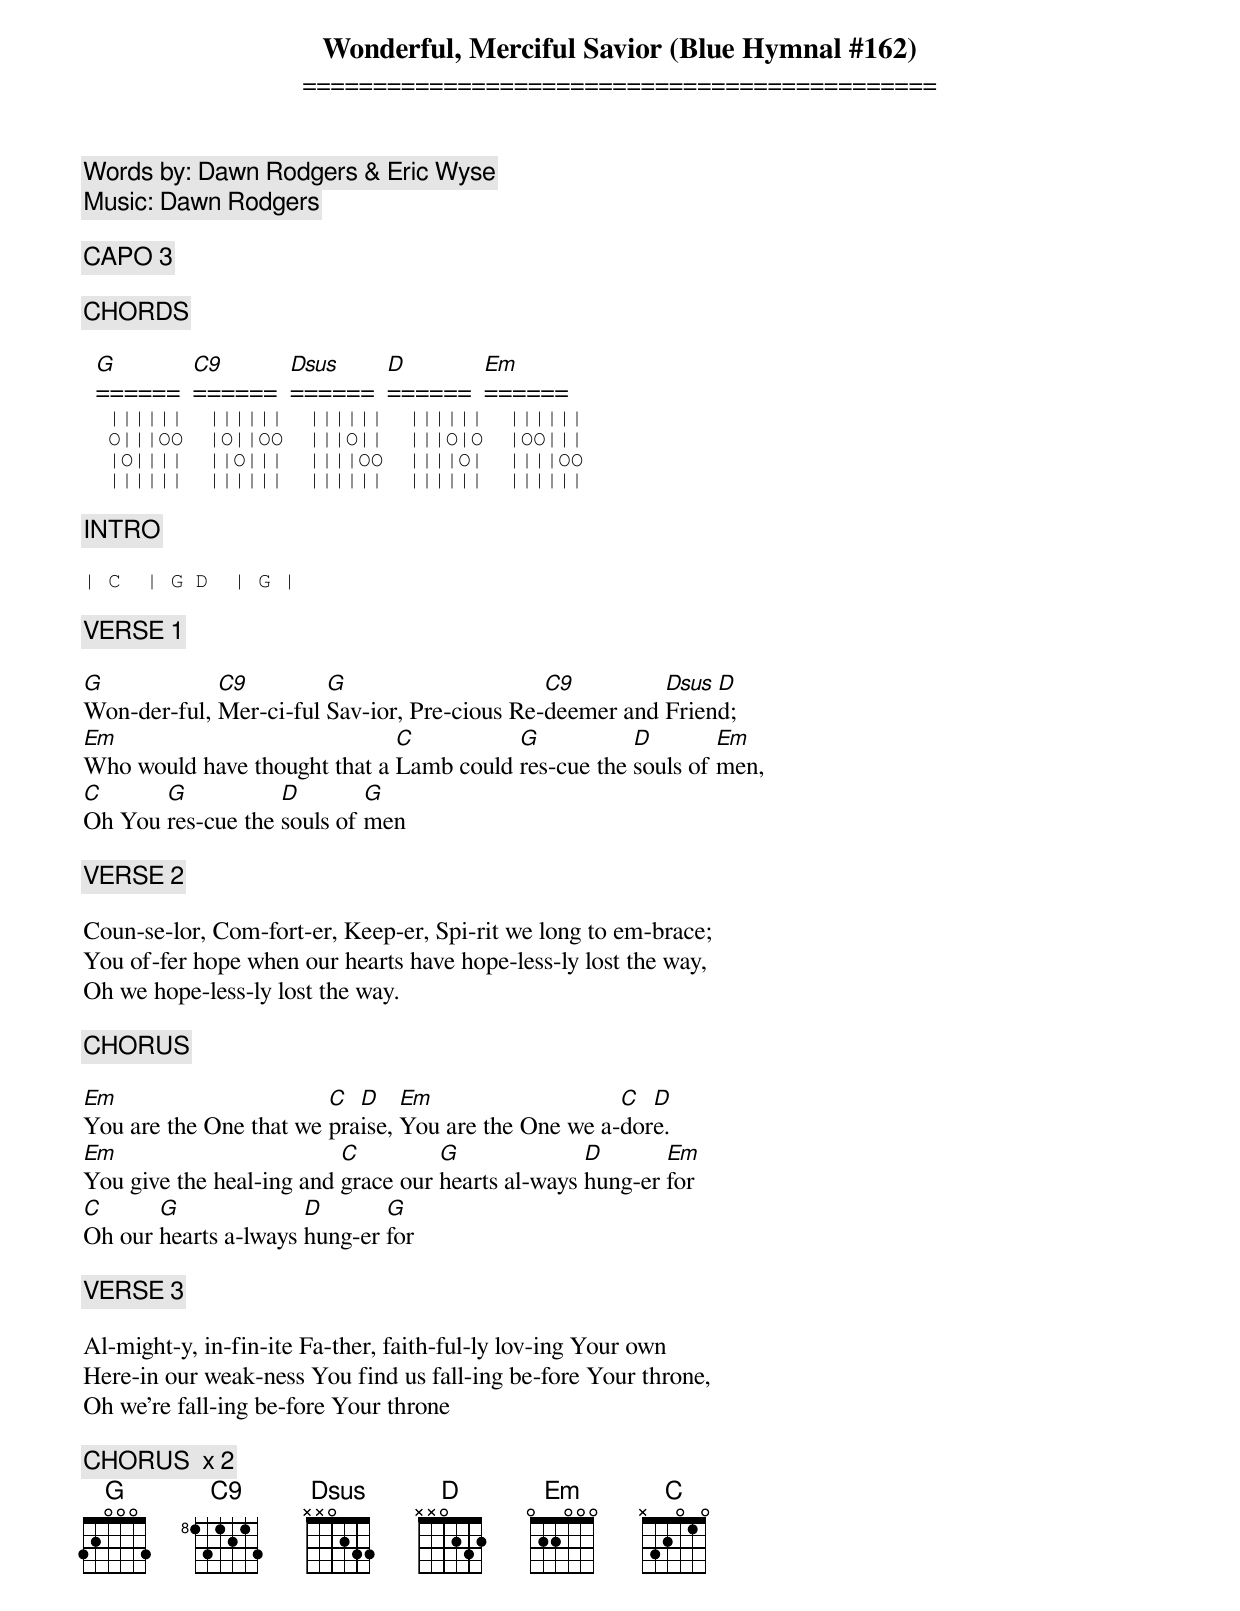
Wonderful, Merciful Savior (Blue Hymnal #162)
=============================================

Words by: Dawn Rodgers & Eric Wyse
Music: Dawn Rodgers

[ CAPO 3 ]

[ CHORDS ]

  G       C9      Dsus    D       Em
  ======  ======  ======  ======  ======
  ||||||  ||||||  ||||||  ||||||  ||||||
  O|||OO  |O||OO  |||O||  |||O|O  |OO|||
  |O||||  ||O|||  ||||OO  ||||O|  ||||OO
  ||||||  ||||||  ||||||  ||||||  ||||||

[ INTRO ]

| C  | G D  | G |

[ VERSE 1 ]

G            C9         G                     C9         Dsus D
Won-der-ful, Mer-ci-ful Sav-ior, Pre-cious Re-deemer and Friend;
Em                            C          G           D        Em
Who would have thought that a Lamb could res-cue the souls of men,
C      G           D        G
Oh You res-cue the souls of men

[ VERSE 2 ]

Coun-se-lor, Com-fort-er, Keep-er, Spi-rit we long to em-brace;
You of-fer hope when our hearts have hope-less-ly lost the way,
Oh we hope-less-ly lost the way.

[ CHORUS ]

Em                      C  D    Em                   C  D
You are the One that we praise, You are the One we a-dore.
Em                        C         G              D       Em
You give the heal-ing and grace our hearts al-ways hung-er for
C      G              D       G
Oh our hearts a-lways hung-er for

[ VERSE 3 ]

Al-might-y, in-fin-ite Fa-ther, faith-ful-ly lov-ing Your own
Here-in our weak-ness You find us fall-ing be-fore Your throne,
Oh we're fall-ing be-fore Your throne

[ CHORUS ] x 2
